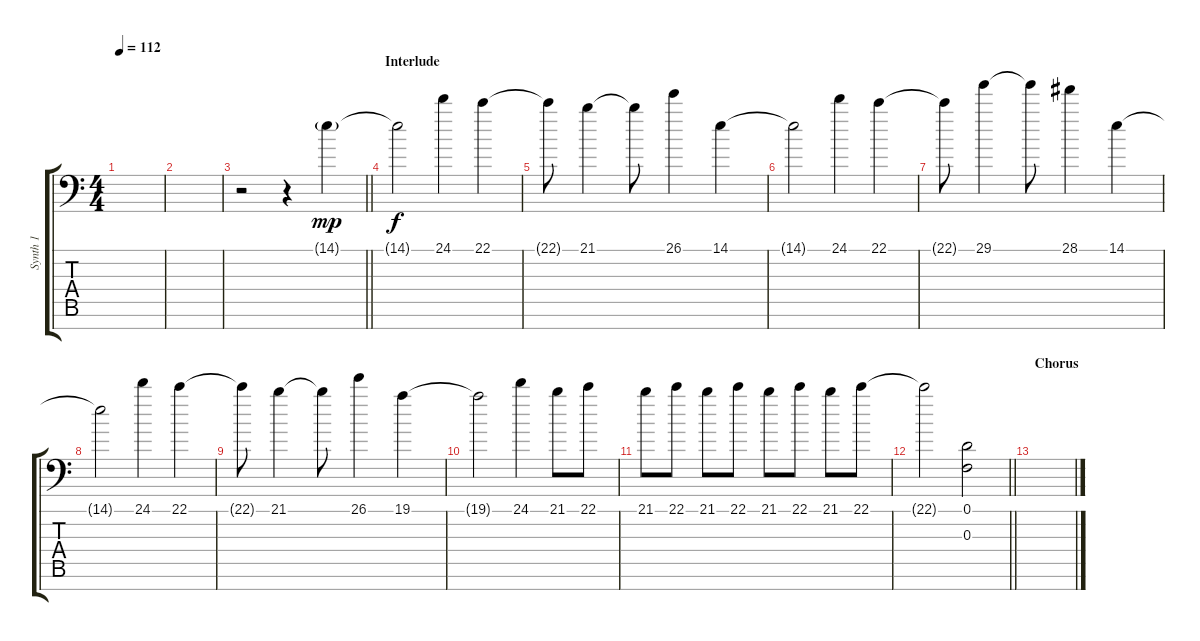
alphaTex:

\track ("Synth 1" "Synth 1") {instrument electricgrandpiano}
\staff {score tabs}
\tuning (D4 A3 F3 C3 G2 D2 A1) {hide}
\ts (4 4)
\tempo 112
\clef f4
\ks c
|
|
\barLineRight lightlight
r.2{instrument electricgrandpiano} r.4 14.1{g}.4{dy mp} |
\section ("" "Interlude")
14.1{t}.2{dy f} 24.1.4 22.1.4 |
22.1{t}.8 21.1.4 21.1{t}.8 26.1.4 14.1.4 |
14.1{t}.2 24.1.4 22.1.4 |
22.1{t}.8 29.1.4 29.1{t}.8 28.1.4 14.1.4 |
14.1{t}.2 24.1.4 22.1.4 |
22.1{t}.8 21.1.4 21.1{t}.8 26.1.4 19.1.4 |
19.1{t}.2 24.1.4 21.1.8 22.1.8 |
21.1.8 22.1.8 21.1.8 22.1.8 21.1.8 22.1.8 21.1.8 22.1.8 |
\barLineRight lightlight
22.1{t}.2 (0.1 0.3).2{instrument reversecymbal} |
\section ("" "Chorus")
